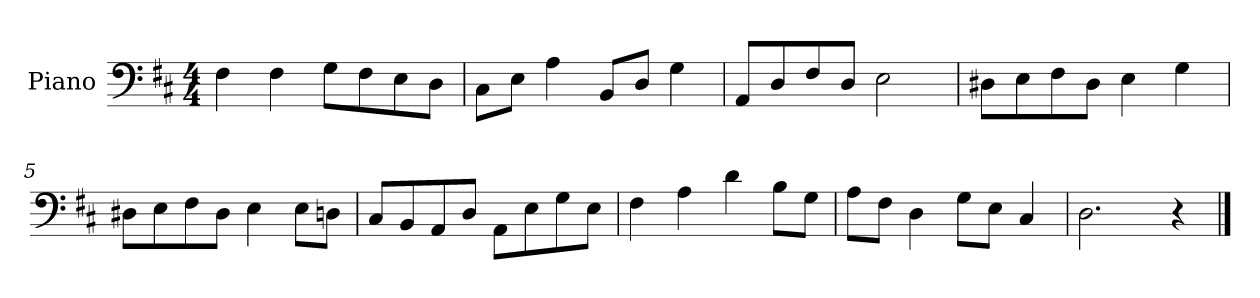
**kern
*part1
*staff1
*I"Piano
*I'Pno
*clefF4
*k[f#c#]
*M4/4
=1
4F#\
4F#\
8G\L
8F#\
8E\
8D\J
=2
8C#\L
8E\J
4A\
8BB/L
8D/J
4G\
=3
8AA/L
8D/
8F#/
8D/J
2E\
=4
8D#X\L
8E\
8F#\
8D#\J
4E\
4G\
=5
8D#X\L
8E\
8F#\
8D#\J
4E\
8E\L
8Dn\J
=6
8C#/L
8BB/
8AA/
8D/J
8AA\L
8E\
8G\
8E\J
=7
4F#\
4A\
4d\
8B\L
8G\J
=8
8A\L
8F#\J
4D\
8G\L
8E\J
4C#/
=9
2.D\
4r
==
*-
